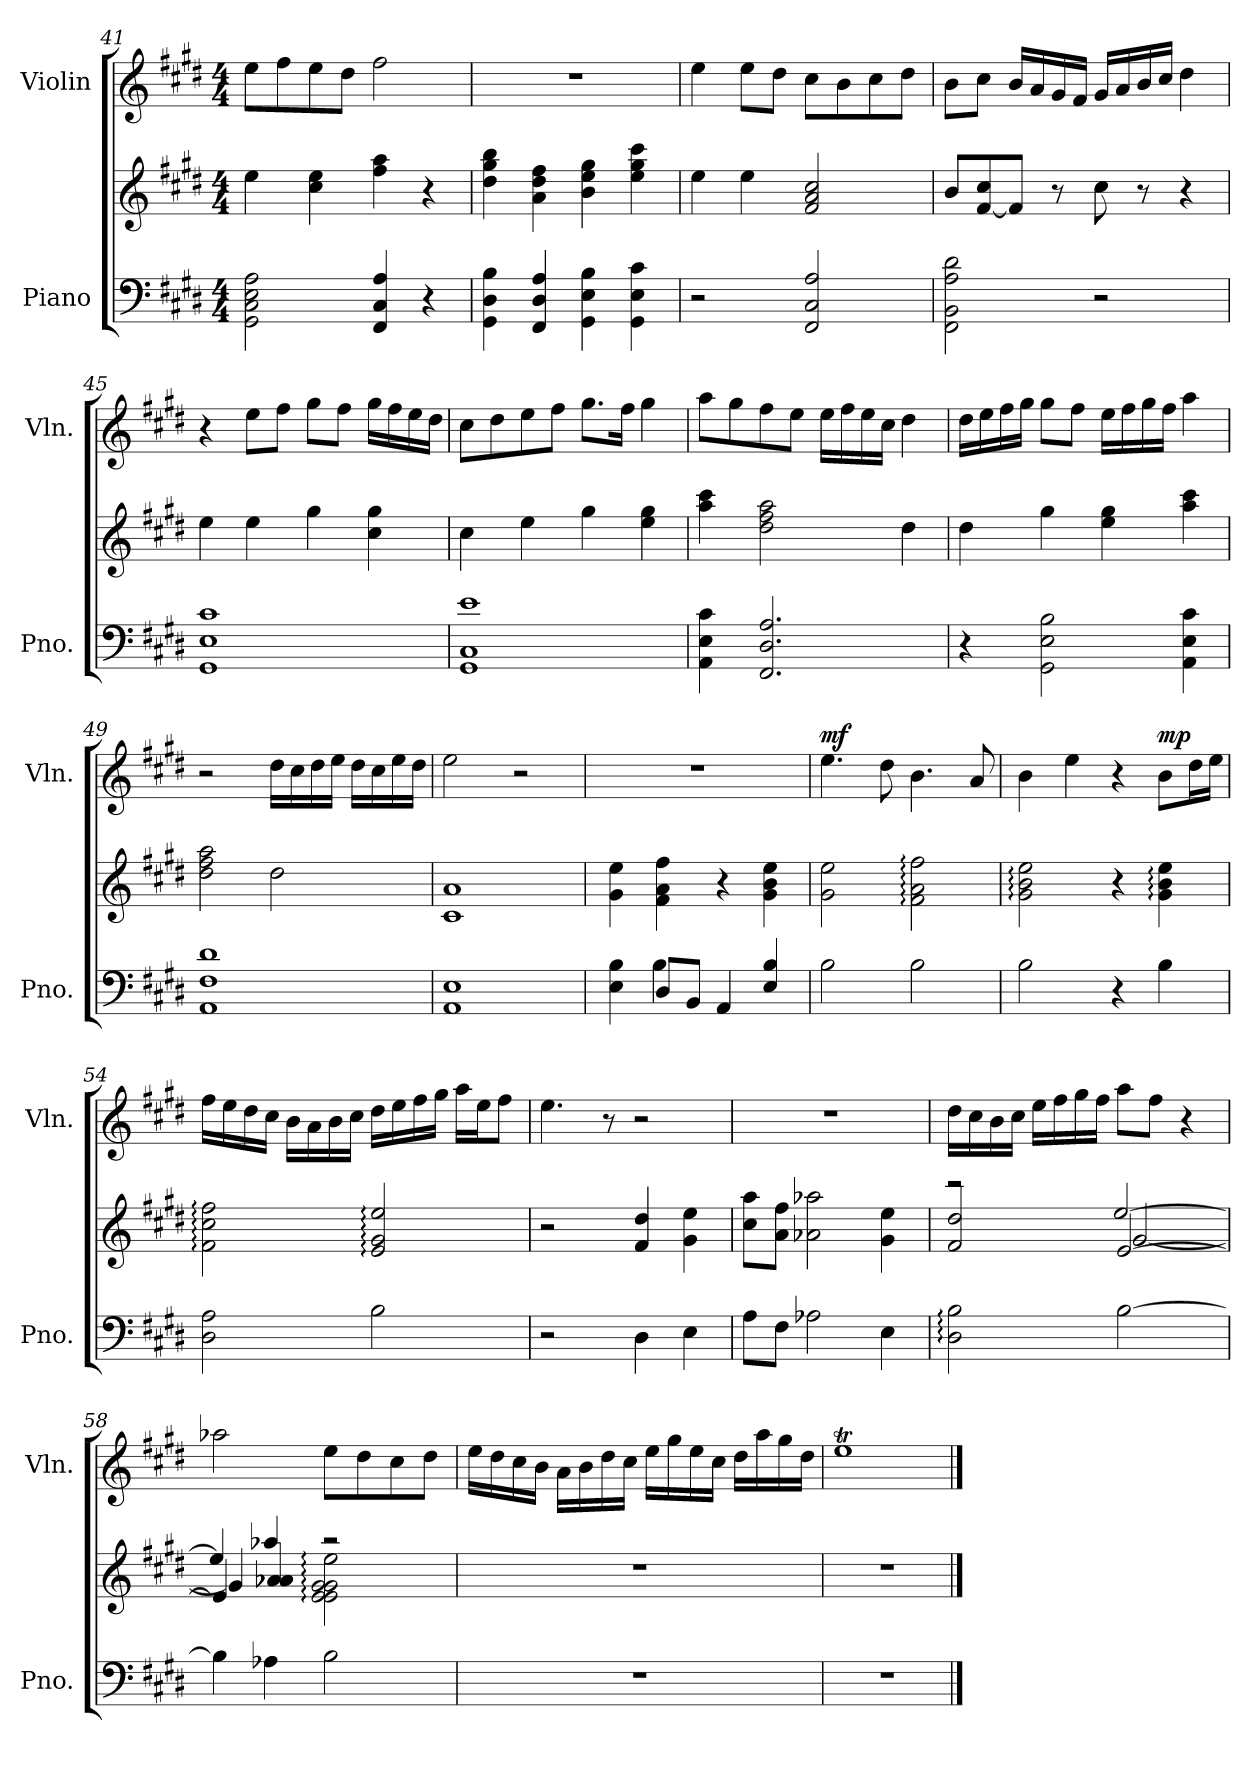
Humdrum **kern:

**kern	**kern	**kern	**dynam
*part2	*part2	*part1	*part1
*staff3	*staff2	*staff1	*staff1
*I"Piano	*	*I"Violin	*
*I'Pno.	*	*I'Vln.	*
*clefF4	*clefG2	*clefG2	*
*k[f#c#g#d#]	*k[f#c#g#d#]	*k[f#c#g#d#]	*
*M4/4	*M4/4	*M4/4	*
=41	=41	=41	=41
2GG#\ 2C#\ 2E\ 2A\	4ee\	8ee\L	.
.	.	8ff#\	.
.	4cc#\ 4ee\	8ee\	.
.	.	8dd#\J	.
4FF#/ 4C#/ 4A/	4ff#\ 4aa\	2ff#\	.
4r	4r	.	.
=42	=42	=42	=42
4GG#\ 4D#\ 4B\	4dd#\ 4gg#\ 4bb\	1r	.
4FF#/ 4D#/ 4A/	4a\ 4dd#\ 4ff#\	.	.
4GG#\ 4E\ 4B\	4b\ 4ee\ 4gg#\	.	.
4GG#\ 4E\ 4c#\	4ee\ 4gg#\ 4ccc#\	.	.
!!LO:LB:g=z
=43	=43	=43	=43
2r	4ee\	4ee\	.
.	4ee\	8ee\L	.
.	.	8dd#\J	.
2FF#/ 2C#/ 2A/	2f#/ 2a/ 2cc#/	8cc#\L	.
.	.	8b\	.
.	.	8cc#\	.
.	.	8dd#\J	.
=44	=44	=44	=44
2FF#\ 2BB\ 2A\ 2d#\	8b/L	8b\L	.
.	[8f#/ 8cc#/	8cc#\J	.
.	8f#/J]	16b/LL	.
.	.	16a/	.
.	8r	16g#/	.
.	.	16f#/JJ	.
2r	8cc#\	16g#/LL	.
.	.	16a/	.
.	8r	16b/	.
.	.	16cc#/JJ	.
.	4r	4dd#\	.
=45	=45	=45	=45
1GG# 1E 1c#	4ee\	4r	.
.	4ee\	8ee\L	.
.	.	8ff#\J	.
.	4gg#\	8gg#\L	.
.	.	8ff#\J	.
.	4cc#\ 4gg#\	16gg#\LL	.
.	.	16ff#\	.
.	.	16ee\	.
.	.	16dd#\JJ	.
=46	=46	=46	=46
1GG# 1C# 1e	4cc#\	8cc#\L	.
.	.	8dd#\	.
.	4ee\	8ee\	.
.	.	8ff#\J	.
.	4gg#\	8.gg#\L	.
.	.	16ff#\Jk	.
.	4ee\ 4gg#\	4gg#\	.
!!LO:LB:g=z
=47	=47	=47	=47
4AA\ 4E\ 4c#\	4aa\ 4ccc#\	8aa\L	.
.	.	8gg#\	.
2.FF#/ 2.D#/ 2.A/	2dd#\ 2ff#\ 2aa\	8ff#\	.
.	.	8ee\J	.
.	.	16ee\LL	.
.	.	16ff#\	.
.	.	16ee\	.
.	.	16cc#\JJ	.
.	4dd#\	4dd#\	.
=48	=48	=48	=48
4r	4dd#\	16dd#\LL	.
.	.	16ee\	.
.	.	16ff#\	.
.	.	16gg#\JJ	.
2GG#\ 2E\ 2B\	4gg#\	8gg#\L	.
.	.	8ff#\J	.
.	4ee\ 4gg#\	16ee\LL	.
.	.	16ff#\	.
.	.	16gg#\	.
.	.	16ff#\JJ	.
4AA\ 4E\ 4c#\	4aa\ 4ccc#\	4aa\	.
=49	=49	=49	=49
1AA 1F# 1d#	2dd#\ 2ff#\ 2aa\	2r	.
.	2dd#\	16dd#\LL	.
.	.	16cc#\	.
.	.	16dd#\	.
.	.	16ee\JJ	.
.	.	16dd#\LL	.
.	.	16cc#\	.
.	.	16ee\	.
.	.	16dd#\JJ	.
=50	=50	=50	=50
1AA 1E	1c# 1a	2ee\	.
.	.	2r	.
=51	=51	=51	=51
*^	*	*	*
4E\ 4B\	4B\yy	4g#\ 4ee\	1r	.
8D#/L	4B\	4f#\ 4a\ 4ff#\	.	.
8BB/J	.	.	.	.
4AA/	4AA/yy	4r	.	.
4E/ 4B/	4B/yy	4g#\ 4b\ 4ee\	.	.
!!LO:PB:g=z
=52	=52	=52	=52	=52
!	!	!	!	!LO:DY:a
*v	*v	*	*	*
2B\	2g#\ 2ee\	4.ee\	mf
.	.	8dd#\	.
2B\	2f#\: 2a\: 2ff#\:	4.b\	.
.	.	8a/	.
=53	=53	=53	=53
2B\	2g#\: 2b\: 2ee\:	4b\	.
.	.	4ee\	.
4r	4r	4r	.
!	!	!	!LO:DY:a
4B\	4g#\: 4b\: 4ee\:	8b\L	mp
.	.	16dd#\L	.
.	.	16ee\JJ	.
=54	=54	=54	=54
2D#\ 2A\	2f#\: 2cc#\: 2ff#\:	16ff#\LL	.
.	.	16ee\	.
.	.	16dd#\	.
.	.	16cc#\JJ	.
.	.	16b\LL	.
.	.	16a\	.
.	.	16b\	.
!	!	!	!LO:DY:a
.	.	16cc#\JJ	other-dynamics
2B\	2e/: 2g#/: 2ee/:	16dd#\LL	.
.	.	16ee\	.
.	.	16ff#\	.
.	.	16gg#\JJ	.
.	.	16aa\LL	.
.	.	16ee\J	.
.	.	8ff#\J	.
=55	=55	=55	=55
2r	2r	4.ee\	.
.	.	8r	.
4D#\	4f#/ 4dd#/	2r	.
4E\	4g#\ 4ee\	.	.
=56	=56	=56	=56
8A\L	8cc#\ 8aa\L	1r	.
8F#\J	8a\ 8ff#\J	.	.
2A-X\	2a-X\ 2aa-X\	.	.
4E\	4g#\ 4ee\	.	.
!!LO:LB:g=z
=57	=57	=57	=57
*	*^	*	*
*	*	*^	*	*
2D#\: 2B\:	2rccc	2f#/yy: 2f#/: 2dd#/yy: 2dd#/:	2f#/yy 2dd#/yy	16dd#\LL	.
.	.	.	.	16cc#\	.
.	.	.	.	16b\	.
.	.	.	.	16cc#\JJ	.
.	.	.	.	16ee\LL	.
.	.	.	.	16ff#\	.
.	.	.	.	16gg#\	.
.	.	.	.	16ff#\JJ	.
[2B\	[2e/	[2g#/	[2ee/	8aa\L	.
.	.	.	.	8ff#\J	.
.	.	.	.	4r	.
=58	=58	=58	=58	=58	=58
4B\]	4e/]	4g#/]	4ee/]	2aa-X\	.
4A-X\	4aa-X/	4a-X/ 4a-/yy 4a-/	4ryy	.	.
2B\	2raa	2e\: 2e\: 2g#\: 2g#\: 2ee\:	2e\yy 2g#\yy 2ee\yy	8ee\L	.
.	.	.	.	8dd#\	.
.	.	.	.	8cc#\	.
.	.	.	.	8dd#\J	.
*	*v	*v	*v	*	*
=59	=59	=59	=59
1r	1r	16ee\LL	.
.	.	16dd#\	.
.	.	16cc#\	.
.	.	16b\JJ	.
.	.	16a\LL	.
.	.	16b\	.
.	.	16dd#\	.
.	.	16cc#\JJ	.
.	.	16ee\LL	.
.	.	16gg#\	.
.	.	16ee\	.
.	.	16cc#\JJ	.
.	.	16dd#\LL	.
.	.	16aa\	.
.	.	16gg#\	.
.	.	16dd#\JJ	.
=60	=60	=60	=60
1r	1r	1eeT	.
==	==	==	==
*-	*-	*-	*-
